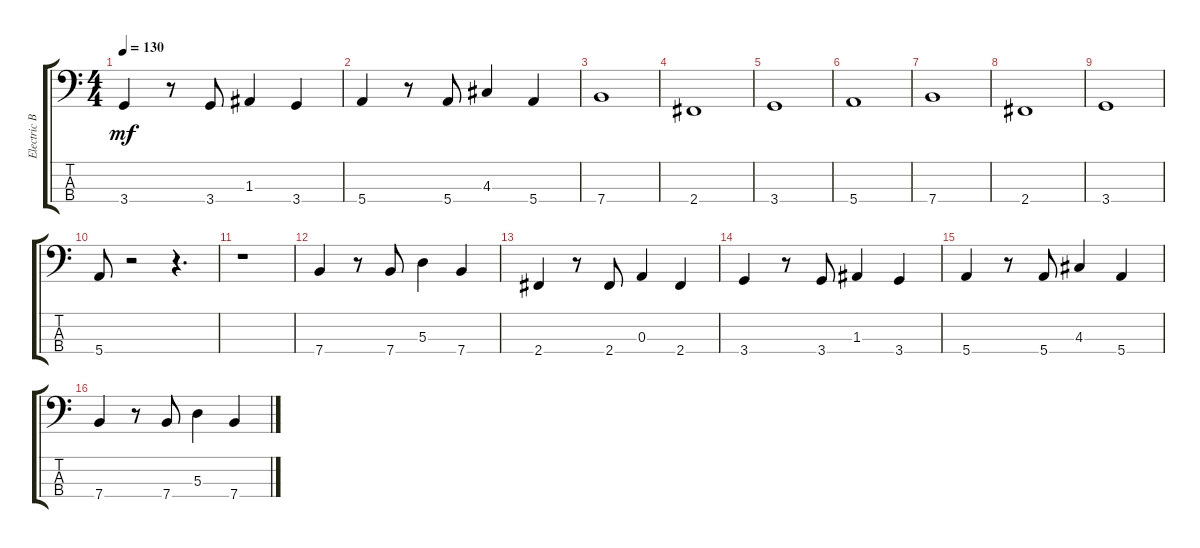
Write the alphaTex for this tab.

\track ("Electric Bass" "Electric B") {instrument electricbassfinger}
\staff {score tabs}
\tuning (G2 D2 A1 E1) {hide}
\ts (4 4)
\tempo 130
\clef f4
\ks c
3.4.4{dy mf} r.8 3.4.8 1.3.4 3.4.4 |
5.4.4 r.8 5.4.8 4.3.4 5.4.4 |
7.4.1 |
2.4.1 |
3.4.1 |
5.4.1 |
7.4.1 |
2.4.1 |
3.4.1 |
5.4.8 r.2 r.4{d} |
r.1 |
7.4.4 r.8 7.4.8 5.3.4 7.4.4 |
2.4.4 r.8 2.4.8 0.3.4 2.4.4 |
3.4.4 r.8 3.4.8 1.3.4 3.4.4 |
5.4.4 r.8 5.4.8 4.3.4 5.4.4 |
7.4.4 r.8 7.4.8 5.3.4 7.4.4
